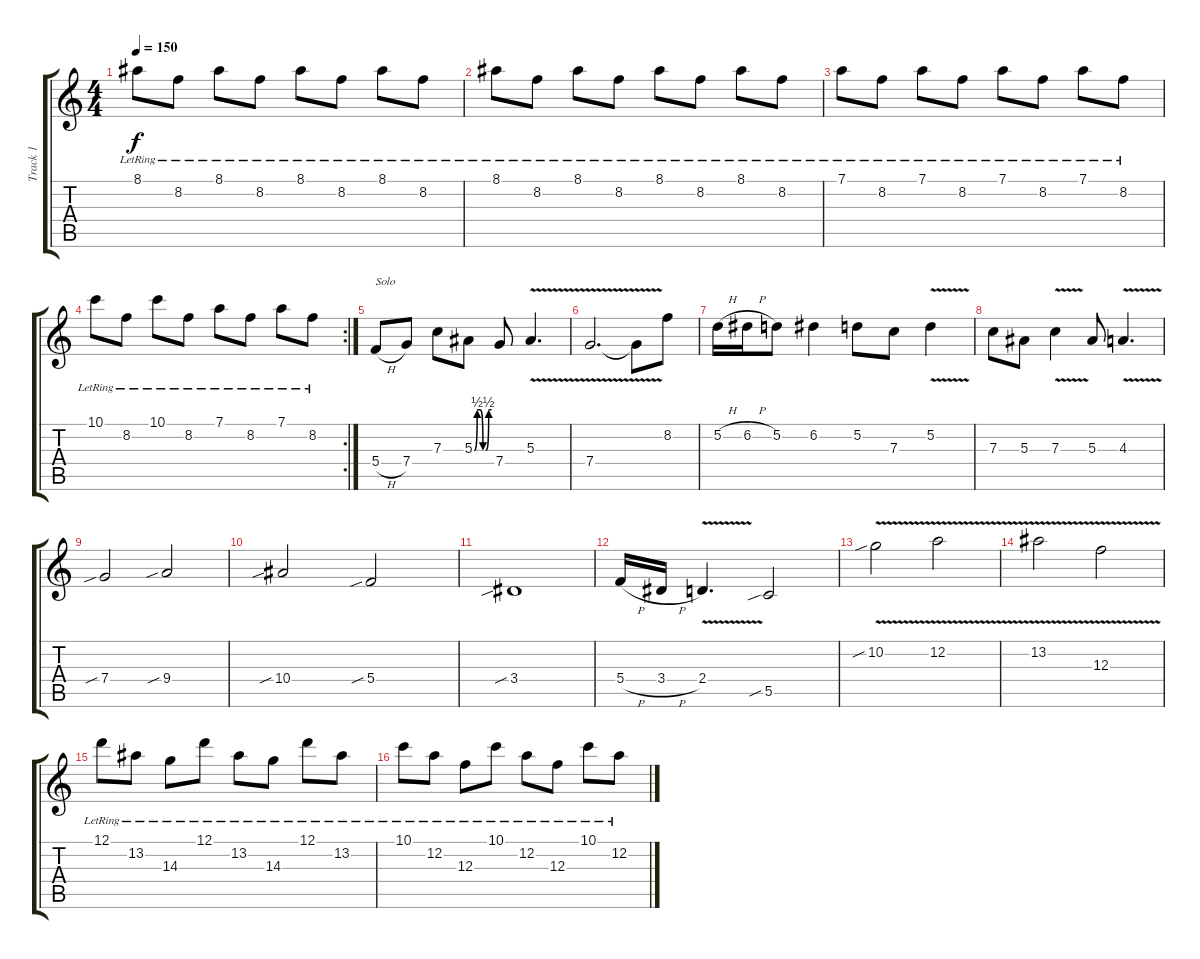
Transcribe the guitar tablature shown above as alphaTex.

\track ("Track 1" "Track 1") {instrument acousticguitarsteel}
\staff {score tabs}
\tuning (D4 A3 F3 C3 G2 C2) {hide}
\ts (4 4)
\tempo 150
\clef g2
\ks c
8.1{lr}.8{dy f} 8.2{lr}.8 8.1{lr}.8 8.2{lr}.8 8.1{lr}.8 8.2{lr}.8 8.1{lr}.8 8.2{lr}.8 |
8.1{lr}.8 8.2{lr}.8 8.1{lr}.8 8.2{lr}.8 8.1{lr}.8 8.2{lr}.8 8.1{lr}.8 8.2{lr}.8 |
7.1{lr}.8 8.2{lr}.8 7.1{lr}.8 8.2{lr}.8 7.1{lr}.8 8.2{lr}.8 7.1{lr}.8 8.2{lr}.8 |
\rc 2
10.1{lr}.8 8.2{lr}.8 10.1{lr}.8 8.2{lr}.8 7.1{lr}.8 8.2{lr}.8 7.1{lr}.8 8.2{lr}.8 |
5.4{h}.8{txt "Solo" volume 16 instrument electricguitarclean} 7.4.8 7.3.8 5.3{be (custom 0 0 10 2 20 2 30 0 40 0 50 2 60 2)}.8 7.4.8 5.3{v}.4{d} |
7.4{v}.2{d} 7.4{t}.8 8.2.8 |
5.2{h}.16 6.2{h}.16 5.2.8 6.2.4 5.2.8 7.3.8 5.2{v}.4 |
7.3.8 5.3.8 7.3{v}.4 5.3.8 4.3{v}.4{d} |
7.4{sib}.2 9.4{sib}.2 |
10.4{sib}.2 5.4{sib}.2 |
3.4{sib}.1 |
5.4{h}.16 3.4{h}.16 2.4{v}.4{d} 5.5{sib}.2 |
10.2{v sib}.2 12.2{v}.2 |
13.2{v}.2 12.3{v}.2 |
12.1{lr}.8 13.2{lr}.8 14.3{lr}.8 12.1{lr}.8 13.2{lr}.8 14.3{lr}.8 12.1{lr}.8 13.2{lr}.8 |
10.1{lr}.8 12.2{lr}.8 12.3{lr}.8 10.1{lr}.8 12.2{lr}.8 12.3{lr}.8 10.1{lr}.8 12.2{lr}.8
